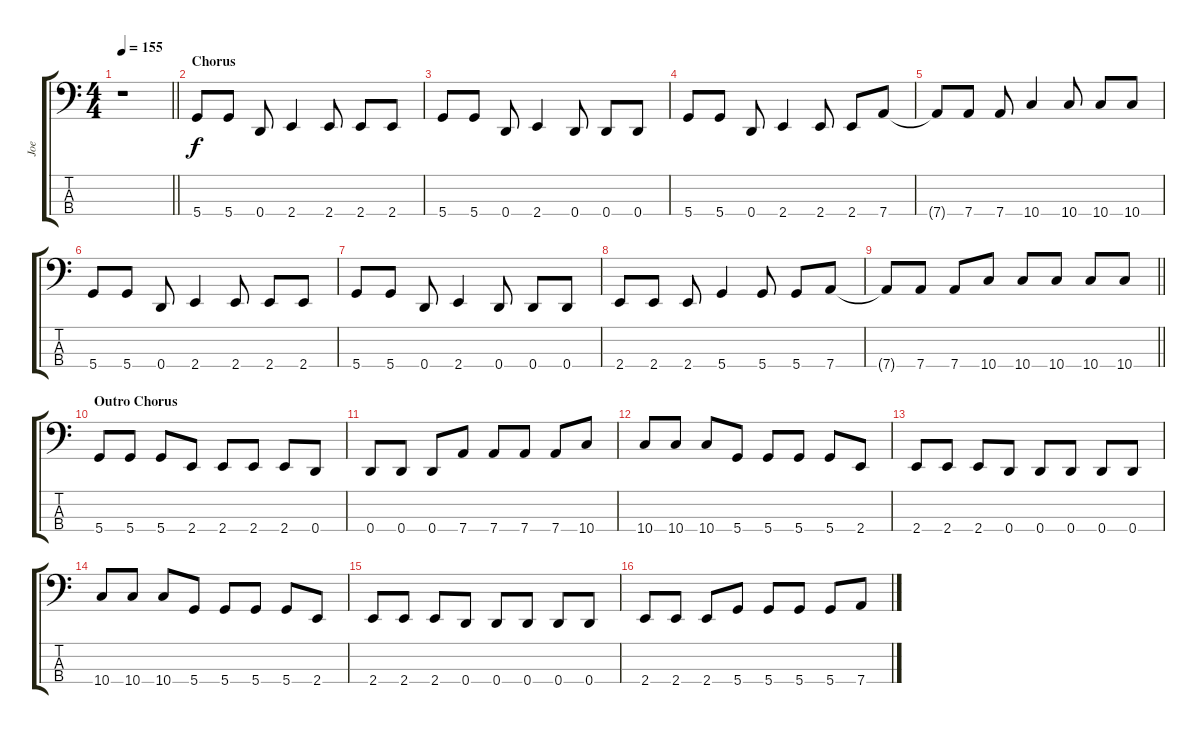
\track ("Joe" "Joe") {instrument electricbasspick}
\staff {score tabs}
\tuning (G2 D2 A1 D1) {hide}
\ts (4 4)
\tempo 155
\clef f4
\barLineRight lightlight
\ks c
r.1{dy f} |
\section ("" "Chorus")
5.4.8 5.4.8 0.4.8 2.4.4 2.4.8 2.4.8 2.4.8 |
5.4.8 5.4.8 0.4.8 2.4.4 0.4.8 0.4.8 0.4.8 |
5.4.8 5.4.8 0.4.8 2.4.4 2.4.8 2.4.8 7.4.8 |
7.4{t}.8 7.4.8 7.4.8 10.4.4 10.4.8 10.4.8 10.4.8 |
5.4.8 5.4.8 0.4.8 2.4.4 2.4.8 2.4.8 2.4.8 |
5.4.8 5.4.8 0.4.8 2.4.4 0.4.8 0.4.8 0.4.8 |
2.4.8 2.4.8 2.4.8 5.4.4 5.4.8 5.4.8 7.4.8 |
\barLineRight lightlight
7.4{t}.8 7.4.8 7.4.8 10.4.8 10.4.8 10.4.8 10.4.8 10.4.8 |
\section ("" "Outro Chorus")
5.4.8 5.4.8 5.4.8 2.4.8 2.4.8 2.4.8 2.4.8 0.4.8 |
0.4.8 0.4.8 0.4.8 7.4.8 7.4.8 7.4.8 7.4.8 10.4.8 |
10.4.8 10.4.8 10.4.8 5.4.8 5.4.8 5.4.8 5.4.8 2.4.8 |
2.4.8 2.4.8 2.4.8 0.4.8 0.4.8 0.4.8 0.4.8 0.4.8 |
10.4.8 10.4.8 10.4.8 5.4.8 5.4.8 5.4.8 5.4.8 2.4.8 |
2.4.8 2.4.8 2.4.8 0.4.8 0.4.8 0.4.8 0.4.8 0.4.8 |
2.4.8 2.4.8 2.4.8 5.4.8 5.4.8 5.4.8 5.4.8 7.4.8
